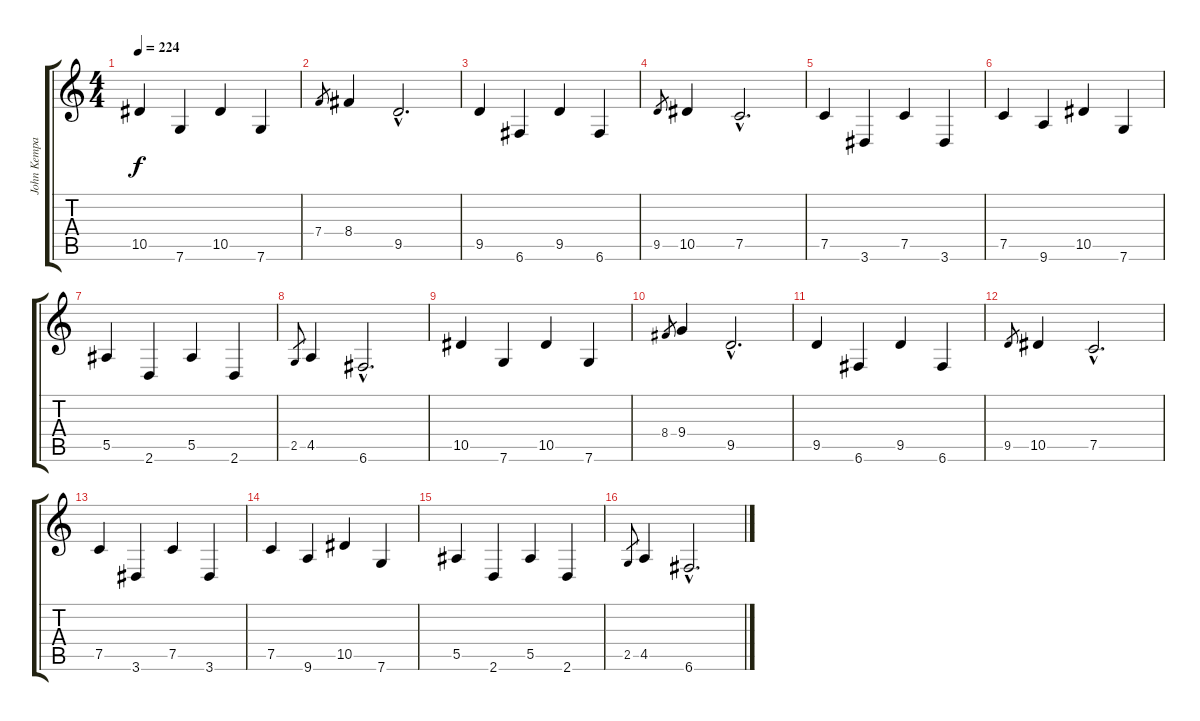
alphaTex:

\track ("John Kempainen (Rhythm)" "John Kempa") {instrument distortionguitar}
\staff {score tabs}
\tuning (C4 G3 Eb3 Bb2 F2 C2) {hide}
\ts (4 4)
\tempo 224
\clef g2
\ks c
10.5.4{dy f} 7.6.4 10.5.4 7.6.4 |
7.4.8{gr} 8.4.4 9.5{hac}.2{d} |
9.5.4 6.6.4 9.5.4 6.6.4 |
9.5.8{gr} 10.5.4 7.5{hac}.2{d} |
7.5.4 3.6.4 7.5.4 3.6.4 |
7.5.4 9.6.4 10.5.4 7.6.4 |
5.5.4 2.6.4 5.5.4 2.6.4 |
2.5.8{gr} 4.5.4 6.6{hac}.2{d} |
10.5.4 7.6.4 10.5.4 7.6.4 |
8.4.8{gr} 9.4.4 9.5{hac}.2{d} |
9.5.4 6.6.4 9.5.4 6.6.4 |
9.5.8{gr} 10.5.4 7.5{hac}.2{d} |
7.5.4 3.6.4 7.5.4 3.6.4 |
7.5.4 9.6.4 10.5.4 7.6.4 |
5.5.4 2.6.4 5.5.4 2.6.4 |
2.5.8{gr} 4.5.4 6.6{hac}.2{d}
